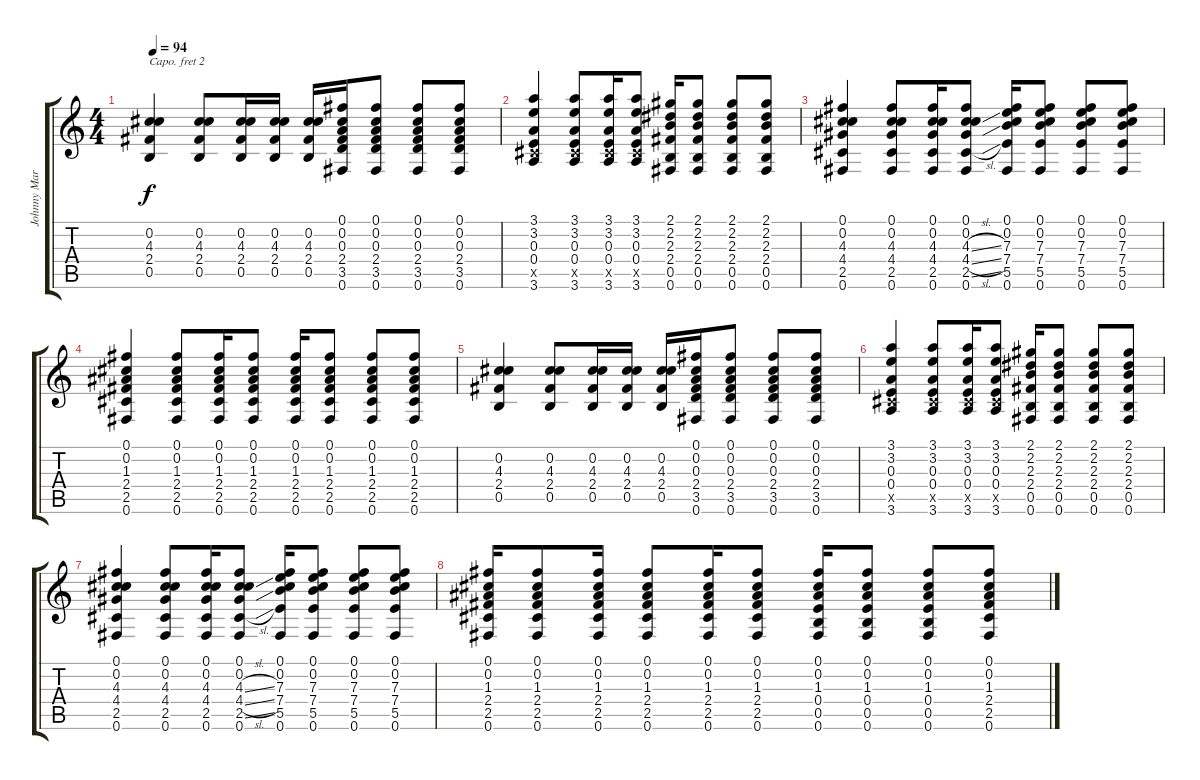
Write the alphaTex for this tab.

\track ("Johnny Marr (Rhythm)" "Johnny Mar") {instrument electricguitarjazz}
\staff {score tabs}
\capo 2
\tuning (E4 B3 G3 D3 A2 E2) {hide}
\ts (4 4)
\tempo 94
\clef g2
\ks c
(0.2 4.3 2.4 0.5).4{dy f} (0.2 4.3 2.4 0.5).8 (0.2 4.3 2.4 0.5).16 (0.2 4.3 2.4 0.5).16 (0.2 4.3 2.4 0.5).16 (0.1 0.2 0.3 2.4 3.5 0.6).16 (0.1 0.2 0.3 2.4 3.5 0.6).8 (0.1 0.2 0.3 2.4 3.5 0.6).8 (0.1 0.2 0.3 2.4 3.5 0.6).8 |
(3.1 3.2 0.3 0.4 2.5{x} 3.6).4 (3.1 3.2 0.3 0.4 2.5{x} 3.6).8 (3.1 3.2 0.3 0.4 2.5{x} 3.6).16 (3.1 3.2 0.3 0.4 2.5{x} 3.6).8 (2.1 2.2 2.3 2.4 0.5 0.6).16 (2.1 2.2 2.3 2.4 0.5 0.6).8 (2.1 2.2 2.3 2.4 0.5 0.6).8 (2.1 2.2 2.3 2.4 0.5 0.6).8 |
(0.1 0.2 4.3 4.4 2.5 0.6).4 (0.1 0.2 4.3 4.4 2.5 0.6).8 (0.1 0.2 4.3 4.4 2.5 0.6).16 (0.1 0.2 4.3{sl} 4.4{sl} 2.5{sl} 0.6).8 (0.1 0.2 7.3 7.4 5.5 0.6).16 (0.1 0.2 7.3 7.4 5.5 0.6).8 (0.1 0.2 7.3 7.4 5.5 0.6).8 (0.1 0.2 7.3 7.4 5.5 0.6).8 |
(0.1 0.2 1.3 2.4 2.5 0.6).4 (0.1 0.2 1.3 2.4 2.5 0.6).8 (0.1 0.2 1.3 2.4 2.5 0.6).16 (0.1 0.2 1.3 2.4 2.5 0.6).8 (0.1 0.2 1.3 2.4 2.5 0.6).16 (0.1 0.2 1.3 2.4 2.5 0.6).8 (0.1 0.2 1.3 2.4 2.5 0.6).8 (0.1 0.2 1.3 2.4 2.5 0.6).8 |
(0.2 4.3 2.4 0.5).4 (0.2 4.3 2.4 0.5).8 (0.2 4.3 2.4 0.5).16 (0.2 4.3 2.4 0.5).16 (0.2 4.3 2.4 0.5).16 (0.1 0.2 0.3 2.4 3.5 0.6).16 (0.1 0.2 0.3 2.4 3.5 0.6).8 (0.1 0.2 0.3 2.4 3.5 0.6).8 (0.1 0.2 0.3 2.4 3.5 0.6).8 |
(3.1 3.2 0.3 0.4 2.5{x} 3.6).4 (3.1 3.2 0.3 0.4 2.5{x} 3.6).8 (3.1 3.2 0.3 0.4 2.5{x} 3.6).16 (3.1 3.2 0.3 0.4 2.5{x} 3.6).8 (2.1 2.2 2.3 2.4 0.5 0.6).16 (2.1 2.2 2.3 2.4 0.5 0.6).8 (2.1 2.2 2.3 2.4 0.5 0.6).8 (2.1 2.2 2.3 2.4 0.5 0.6).8 |
(0.1 0.2 4.3 4.4 2.5 0.6).4 (0.1 0.2 4.3 4.4 2.5 0.6).8 (0.1 0.2 4.3 4.4 2.5 0.6).16 (0.1 0.2 4.3{sl} 4.4{sl} 2.5{sl} 0.6).8 (0.1 0.2 7.3 7.4 5.5 0.6).16 (0.1 0.2 7.3 7.4 5.5 0.6).8 (0.1 0.2 7.3 7.4 5.5 0.6).8 (0.1 0.2 7.3 7.4 5.5 0.6).8 |
(0.1 0.2 1.3 2.4 2.5 0.6).16 (0.1 0.2 1.3 2.4 2.5 0.6).8 (0.1 0.2 1.3 2.4 2.5 0.6).16 (0.1 0.2 1.3 2.4 2.5 0.6).8 (0.1 0.2 1.3 2.4 2.5 0.6).16 (0.1 0.2 1.3 2.4 2.5 0.6).8 (0.1 0.2 1.3 0.4 0.5 0.6).16 (0.1 0.2 1.3 0.4 0.5 0.6).8 (0.1 0.2 1.3 0.4 0.5 0.6).8 (0.1 0.2 1.3 2.4 2.5 0.6).8
